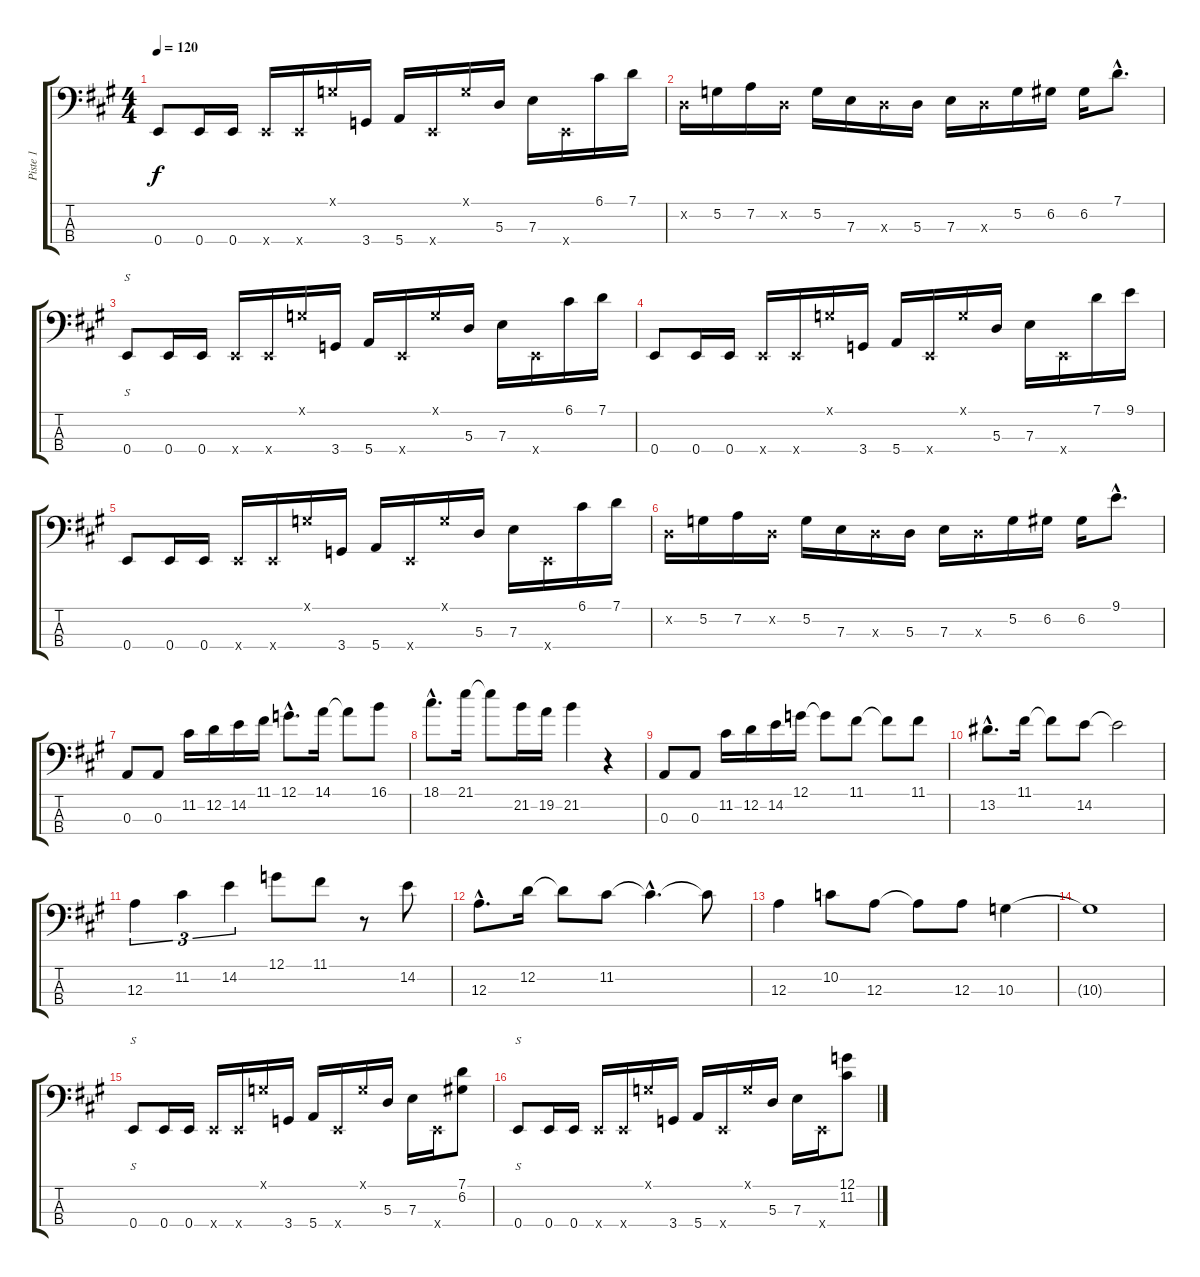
\track ("Piste 1" "Piste 1") {instrument slapbass1}
\staff {score tabs}
\tuning (G2 D2 A1 E1) {hide}
\ts (4 4)
\tempo 120
\clef f4
\ks a
0.4.8{dy f} 0.4.16 0.4.16 0.4{x}.16 0.4{x}.16 0.1{x}.16 3.4.16 5.4.16 0.4{x}.16 0.1{x}.16 5.3.16 7.3.16 0.4{x}.16 6.1.16 7.1.16 |
0.2{x}.16 5.2.16 7.2.16 0.2{x}.16 5.2.16 7.3.16 5.3{x}.16 5.3.16 7.3.16 5.3{x}.16 5.2.16 6.2.16 6.2.16 7.1{hac}.8{d} |
0.4.8{s} 0.4.16 0.4.16 0.4{x}.16 0.4{x}.16 0.1{x}.16 3.4.16 5.4.16 0.4{x}.16 0.1{x}.16 5.3.16 7.3.16 0.4{x}.16 6.1.16 7.1.16 |
0.4.8 0.4.16 0.4.16 0.4{x}.16 0.4{x}.16 0.1{x}.16 3.4.16 5.4.16 0.4{x}.16 0.1{x}.16 5.3.16 7.3.16 0.4{x}.16 7.1.16 9.1.16 |
0.4.8 0.4.16 0.4.16 0.4{x}.16 0.4{x}.16 0.1{x}.16 3.4.16 5.4.16 0.4{x}.16 0.1{x}.16 5.3.16 7.3.16 0.4{x}.16 6.1.16 7.1.16 |
0.2{x}.16 5.2.16 7.2.16 0.2{x}.16 5.2.16 7.3.16 5.3{x}.16 5.3.16 7.3.16 5.3{x}.16 5.2.16 6.2.16 6.2.16 9.1{hac}.8{d} |
0.3.8 0.3.8 11.2.16 12.2.16 14.2.16 11.1.16 12.1{hac}.8{d} 14.1.16 14.1{t}.8 16.1.8 |
18.1{hac}.8{d} 21.1.16 21.1{t}.8 21.2.16 19.2.16 21.2.4 r.4 |
0.3.8 0.3.8 11.2.16 12.2.16 14.2.16 12.1.16 12.1{t}.8 11.1.8 11.1{t}.8 11.1.8 |
13.2{hac}.8{d} 11.1.16 11.1{t}.8 14.2.8 14.2{t}.2 |
12.3.4{tu (3 2)} 11.2.4{tu (3 2)} 14.2.4{tu (3 2)} 12.1.8 11.1.8 r.8 14.2.8 |
12.3{hac}.8{d} 12.2.16 12.2{t}.8 11.2.8 11.2{hac t}.4{d} 11.2{t}.8 |
12.3.4 10.2.8 12.3.8 12.3{t}.8 12.3.8 10.3.4 |
10.3{t}.1 |
0.4.8{s} 0.4.16 0.4.16 0.4{x}.16 0.4{x}.16 0.1{x}.16 3.4.16 5.4.16 0.4{x}.16 0.1{x}.16 5.3.16 7.3.16 0.4{x}.16 (7.1 6.2).8 |
0.4.8{s} 0.4.16 0.4.16 0.4{x}.16 0.4{x}.16 0.1{x}.16 3.4.16 5.4.16 0.4{x}.16 0.1{x}.16 5.3.16 7.3.16 0.4{x}.16 (12.1 11.2).8
